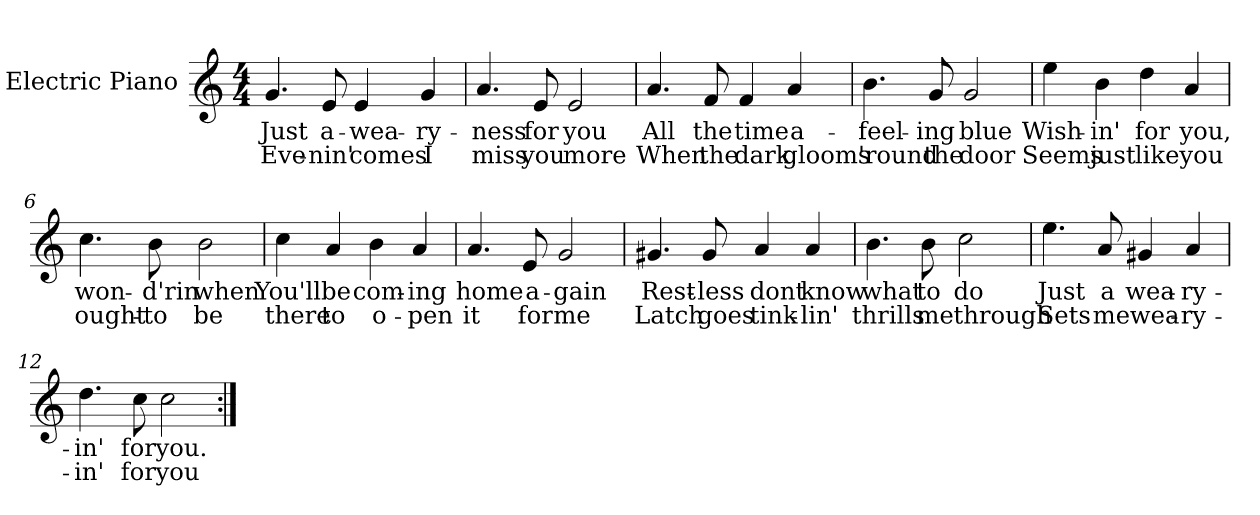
**kern	**text	**text
*part1	*part1	*part1
*staff1	*staff1	*staff1
*I"Electric Piano	*	*
*I'E.Pno	*	*
*clefG2	*	*
*k[]	*	*
*C:	*	*
*M4/4	*	*
=1	=1	=1
4.g/	Just	Eve-
8e/	a-	-nin'
4e/	wea-	comes
4g/	-ry-	I
=2	=2	=2
4.a/	-ness	miss
8e/	for	you
2e/	you	more
=3	=3	=3
4.a/	All	When
8f/	the	the
4f/	time	dark
4a/	a-	glooms
!!LO:LB:g=z
=4	=4	=4
4.b\	-feel-	'round
8g/	-ing	the
2g/	blue	door
=5	=5	=5
4ee\	Wish-	Seems
4b\	-in'	just
4dd\	for	like
4a/	you,	you
=6	=6	=6
4.cc\	won-	ought-
8b\	-d'rin	-to
2b\	when	be
=7	=7	=7
4cc\	You'll	there
4a/	be	to
4b\	com-	o-
4a/	-ing	-pen
!!LO:LB:g=z
=8	=8	=8
4.a/	home	it
8e/	a-	for
2g/	-gain	me
=9	=9	=9
4.g#X/	Rest-	Latch
8g#/	-less	goes
4a/	dont	tink-
4a/	know	-lin'
=10	=10	=10
4.b\	what	thrills
8b\	to	me
2cc\	do	through
=11	=11	=11
4.ee\	Just	Sets
8a/	a	me
4g#X/	wea-	wea-
4a/	-ry-	-ry-
=12	=12	=12
4.dd\	in'	-in'
8cc\	for	for
2cc\	you.	you
=:|!	=:|!	=:|!
*-	*-	*-
